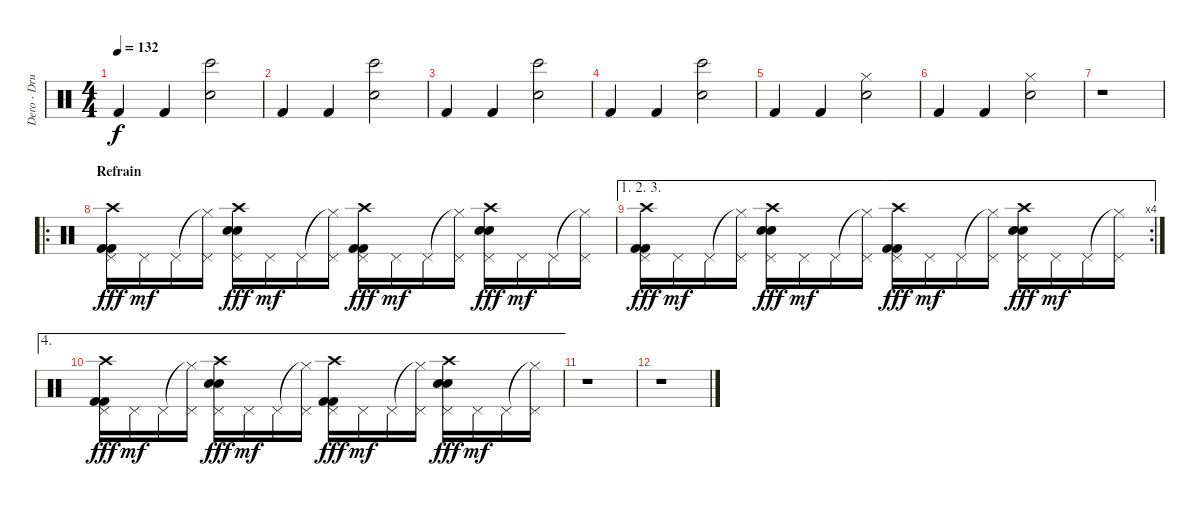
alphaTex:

\track ("Dero - Drums" "Dero - Dru") {instrument percussion}
\staff {score}
\articulation defaults
\ts (4 4)
\tempo 132
\clef neutral
\ks c "Kick (hit) 2".4{dy f} "Kick (hit) 2".4
("Bongo High (hit)" "Snare (hit) 2").2 |
"Kick (hit) 2".4 "Kick (hit) 2".4 ("Bongo High (hit)" "Snare (hit) 2").2 |
"Kick (hit) 2".4 "Kick (hit) 2".4 ("Bongo High (hit)" "Snare (hit) 2").2 |
"Kick (hit) 2".4 "Kick (hit) 2".4 ("Bongo High (hit)" "Snare (hit) 2").2 |
"Kick (hit) 2".4 "Kick (hit) 2".4 ("Hi-Hat (closed)" "Snare (hit) 2").2 |
"Kick (hit) 2".4 "Kick (hit) 2".4 ("Hi-Hat (closed)" "Snare (hit) 2").2 |
r.1 |
\ro
\section ("" "Refrain")
("Crash high (hit)" "Pedal Hi-Hat (hit)" "Kick (hit) 2" "Kick (hit) 2").16{dy fff} "Pedal Hi-Hat (hit)".16{dy mf} "Pedal Hi-Hat (hit)".16 ("Hi-Hat (closed)"{t} "Pedal Hi-Hat (hit)").16 ("Crash high (hit)" "Pedal Hi-Hat (hit)" "Electric Snare (hit)" "Electric Snare (hit)").16{dy fff} "Pedal Hi-Hat (hit)".16{dy mf} "Pedal Hi-Hat (hit)".16 ("Hi-Hat (closed)"{t} "Pedal Hi-Hat (hit)").16 ("Crash high (hit)" "Pedal Hi-Hat (hit)" "Kick (hit) 2" "Kick (hit) 2").16{dy fff} "Pedal Hi-Hat (hit)".16{dy mf} "Pedal Hi-Hat (hit)".16 ("Hi-Hat (closed)"{t} "Pedal Hi-Hat (hit)").16 ("Crash high (hit)" "Pedal Hi-Hat (hit)" "Electric Snare (hit)" "Electric Snare (hit)").16{dy fff} "Pedal Hi-Hat (hit)".16{dy mf} "Pedal Hi-Hat (hit)".16 ("Hi-Hat (closed)"{t} "Pedal Hi-Hat (hit)").16 |
\ae (1 2 3)
\rc 4
("Crash high (hit)" "Pedal Hi-Hat (hit)" "Kick (hit) 2" "Kick (hit) 2").16{dy fff} "Pedal Hi-Hat (hit)".16{dy mf} "Pedal Hi-Hat (hit)".16 ("Hi-Hat (closed)"{t} "Pedal Hi-Hat (hit)").16 ("Crash high (hit)" "Pedal Hi-Hat (hit)" "Electric Snare (hit)" "Electric Snare (hit)").16{dy fff} "Pedal Hi-Hat (hit)".16{dy mf} "Pedal Hi-Hat (hit)".16 ("Hi-Hat (closed)"{t} "Pedal Hi-Hat (hit)").16 ("Crash high (hit)" "Pedal Hi-Hat (hit)" "Kick (hit) 2" "Kick (hit) 2").16{dy fff} "Pedal Hi-Hat (hit)".16{dy mf} "Pedal Hi-Hat (hit)".16 ("Hi-Hat (closed)"{t} "Pedal Hi-Hat (hit)").16 ("Crash high (hit)" "Pedal Hi-Hat (hit)" "Electric Snare (hit)" "Electric Snare (hit)").16{dy fff} "Pedal Hi-Hat (hit)".16{dy mf} "Pedal Hi-Hat (hit)".16 ("Hi-Hat (closed)"{t} "Pedal Hi-Hat (hit)").16 |
\ae 4
("Crash high (hit)" "Pedal Hi-Hat (hit)" "Kick (hit) 2" "Kick (hit) 2").16{dy fff} "Pedal Hi-Hat (hit)".16{dy mf} "Pedal Hi-Hat (hit)".16 ("Hi-Hat (closed)"{t} "Pedal Hi-Hat (hit)").16 ("Crash high (hit)" "Pedal Hi-Hat (hit)" "Electric Snare (hit)" "Electric Snare (hit)").16{dy fff} "Pedal Hi-Hat (hit)".16{dy mf} "Pedal Hi-Hat (hit)".16 ("Hi-Hat (closed)"{t} "Pedal Hi-Hat (hit)").16 ("Crash high (hit)" "Pedal Hi-Hat (hit)" "Kick (hit) 2" "Kick (hit) 2").16{dy fff} "Pedal Hi-Hat (hit)".16{dy mf} "Pedal Hi-Hat (hit)".16 ("Hi-Hat (closed)"{t} "Pedal Hi-Hat (hit)").16 ("Crash high (hit)" "Pedal Hi-Hat (hit)" "Electric Snare (hit)" "Electric Snare (hit)").16{dy fff} "Pedal Hi-Hat (hit)".16{dy mf} "Pedal Hi-Hat (hit)".16 ("Hi-Hat (closed)"{t} "Pedal Hi-Hat (hit)").16 |
r.1 |
r.1
